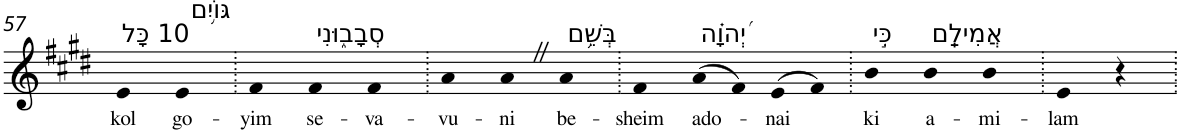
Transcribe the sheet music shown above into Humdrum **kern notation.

**kern	**text
*part1	*part1
*staff1	*staff1
*I"Piano	*
*I'Pno	*
!!LO:PB:g=z
*clefG2	*
*k[f#c#g#d#]	*
*E:	*
=57	=57
!LO:TX:a:t=10 כָּל	!
!	!LO:LY:b
4e	kol
!LO:TX:a:t=גּוֹיִ֥ם	!
!	!LO:LY:b
4e	go-
=58.	=58.
!	!LO:LY:b
4f#	-yim
!LO:TX:a:t=סְבָב֑וּנִי	!
!	!LO:LY:b
4f#	se-
!	!LO:LY:b
4f#	-va-
=59.	=59.
!	!LO:LY:b
4a	-vu-
!	!LO:LY:b
4aZ	-ni
!LO:TX:a:t=בְּשֵׁ֥ם	!
!	!LO:LY:b
4a	be-
=60.	=60.
!	!LO:LY:b
4f#	-sheim
!LO:TX:a:t=יְ֝הוָ֗ה	!
!	!LO:LY:b
(>8a	ado-
8f#)	.
!	!LO:LY:b
(>8e	-nai
8f#)	.
=61.	=61.
!LO:TX:a:t=כִּ֣י	!
!	!LO:LY:b
4b	ki
!LO:TX:a:t=אֲמִילַֽם	!
!	!LO:LY:b
4b	a-
!	!LO:LY:b
4b	-mi-
=62.	=62.
!	!LO:LY:b
4e	-lam
4r	.
=.	=.
*-	*-
